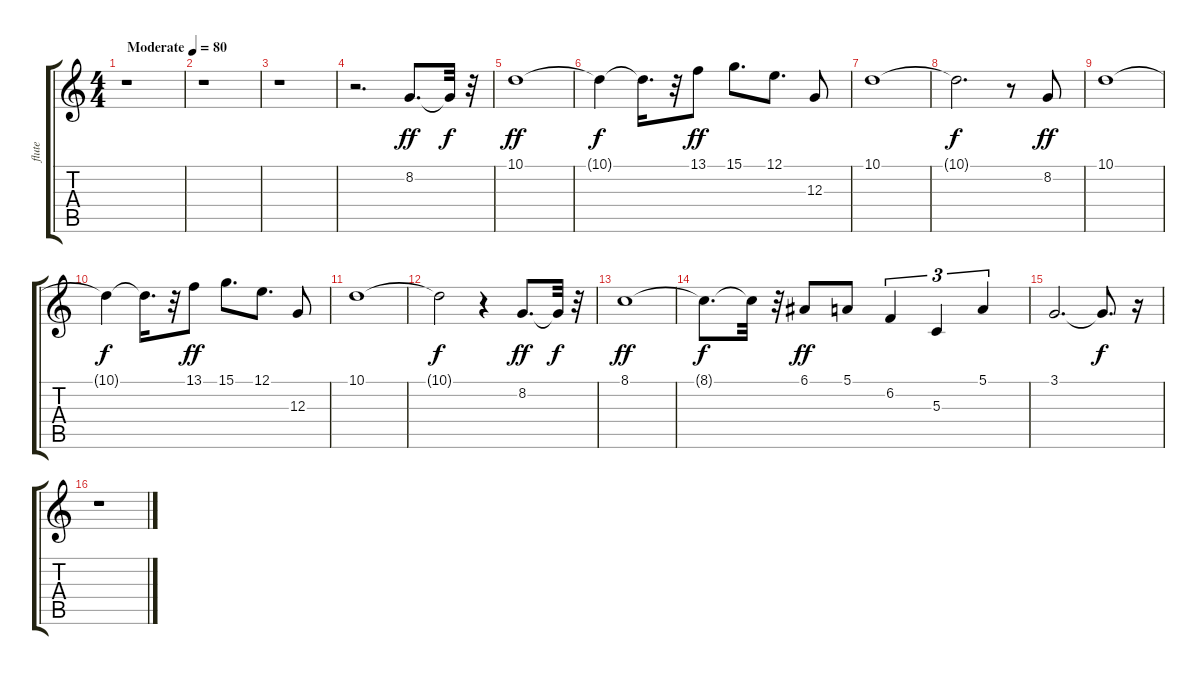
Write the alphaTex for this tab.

\track ("flute" "flute") {instrument flute}
\staff {score tabs}
\tuning (E4 B3 G3 D3 A2 E2) {hide}
\ts (4 4)
\tempo (80 "Moderate")
\clef g2
\ks c
r.1{dy ff instrument flute} |
r.1 |
r.1 |
r.2{d} 8.2.8{d} 8.2{t}.32{dy f} r.32 |
10.1.1{dy ff} |
10.1{t}.4{dy f} 10.1{t}.16{d} r.32 13.1.8{dy ff} 15.1.8{d} 12.1.8{d} 12.3.8 |
10.1.1 |
10.1{t}.2{d dy f} r.8 8.2.8{dy ff} |
10.1.1 |
10.1{t}.4{dy f} 10.1{t}.16{d} r.32 13.1.8{dy ff} 15.1.8{d} 12.1.8{d} 12.3.8 |
10.1.1 |
10.1{t}.2{dy f} r.4 8.2.8{d dy ff} 8.2{t}.32{dy f} r.32 |
8.1.1{dy ff} |
8.1{t}.8{d dy f} 8.1{t}.32 r.32 6.1.8{dy ff} 5.1.8 6.2.4{tu (3 2)} 5.3.4{tu (3 2)} 5.1.4{tu (3 2)} |
3.1.2{d} 3.1{t}.8{d dy f} r.16 |
r.1
